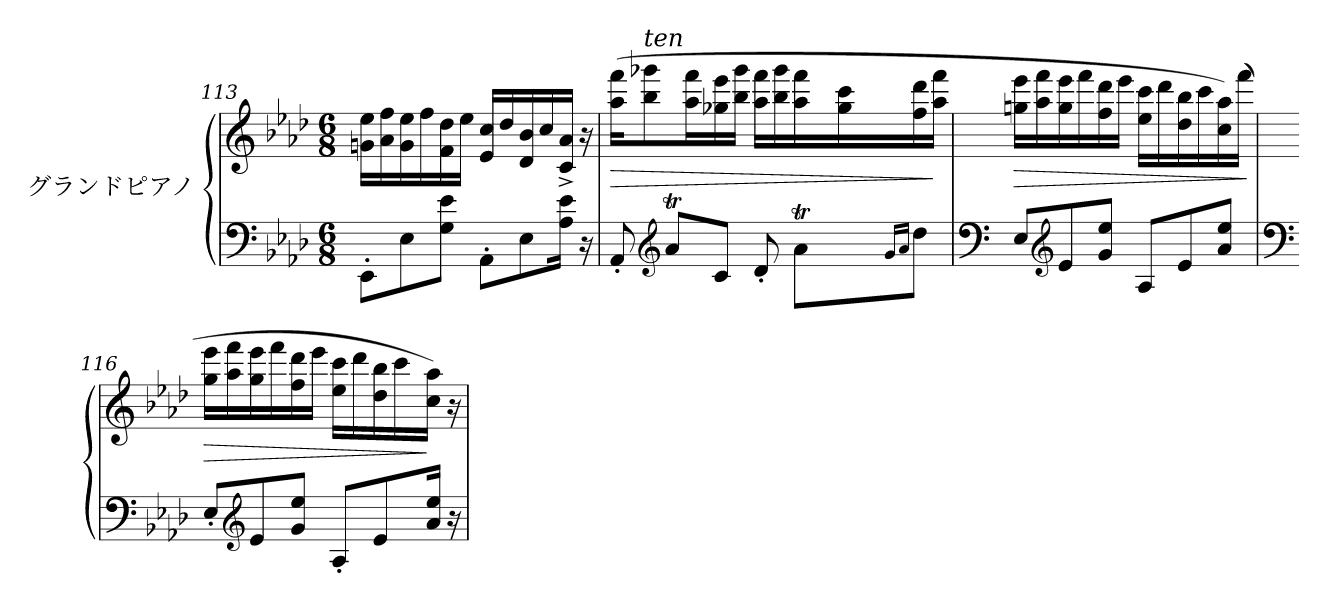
**kern	**kern	**dynam
*part1	*part1	*part1
*staff2	*staff1	*staff1/2
*I"グランドピアノ	*	*
!!LO:LB:g=z
*clefF4	*clefG2	*
*k[b-e-a-d-]	*k[b-e-a-d-]	*
*M6/8	*M6/8	*
=113	=113	=113
8EE-'\L	16gn\ 16ee-\LL	.
.	16a-\ 16ff\	.
8E-\	16g\ 16ee-\	.
.	16ff\	.
8G\ 8e-\J	16f\ 16dd-\	.
.	16ee-\JJ	.
8AA-'\L	16e-/ 16cc/LL	.
.	16dd-/	.
8E-\	16d-/ 16b-/	.
.	16cc/	.
16A-\ 16e-\Jk	16c/^ 16a-/^JJ	.
16r	16r	.
=114	=114	=114
*^	*	*
!	!	!	!LO:HP:b
8AA-'/	4.rEEEEyy	(>16aa-\ 16fff\KL	>
!	!	!LO:TX:a:i:t=ten	!
.	.	8bb-\ 8ggg-X\	.
*clefG2	*	*	*
8a-T/L	.	.	.
.	.	16aa-\ 16fff\L	.
8c/J	.	16gg-X\ 16eee-\	.
.	.	16bb-\ 16ggg-\JJ	.
8d-'/	8rAyy	16aa-\ 16fff\LL	.
.	.	16bb-\ 16ggg-\	.
*	*Xtuplet	*	*
8a-T\L	40a-!LLLyy	16aa-\ 16fff\	.
.	40b-!yy	.	.
.	40a-!yy	.	.
.	.	16gg-\ 16ccc\	.
.	40g!yy	.	.
.	40a-!JJJyy	.	.
16qg/LL	.	.	.
16qa-/JJ	.	.	.
8dd-\J	8rAyy	16ff\ 16ddd-\	.
.	.	16aa-\ 16fff\JJ	]
*v	*v	*	*
=115	=115	=115
*clefF4	*	*
!	!	!LO:HP:b
8E-/L	16ggn\ 16eee-\LL	>
.	16aa-\ 16fff\	.
*clefG2	*	*
8e-/	16gg\ 16eee-\	.
.	16fff\	.
8g/ 8ee-/J	16ff\ 16ddd-\	.
.	16eee-\JJ	.
8A-/L	16ee-\ 16ccc\LL	.
.	16ddd-\	.
8e-/	16dd-\ 16bb-\	.
.	16ccc\	.
8a-/ 8ee-/J	16cc\ 16aa-\)	.
.	(>16fff\JJ	.
.	.	]
!!LO:LB:g=z
=116	=116	=116
*clefF4	*	*
*^	*	*
!	!	!	!LO:HP:b
*	*	*^	*
8E-'/L	4.ryy	16gg\ 16eee-\LL	4.ryy	>
.	.	16aa-\ 16fff\	.	.
*clefG2	*	*	*	*
8e-/	.	16gg\ 16eee-\	.	.
.	.	16fff\	.	.
8g/ 8ee-/J	.	16ff\ 16ddd-\	.	.
.	.	16eee-\JJ	.	.
8A-'/L	4ryy	16ee-\ 16ccc\LL	4ryy	.
.	.	16ddd-\	.	.
8e-/	.	16dd-\ 16bb-\	.	.
.	.	16ccc\	.	.
16a-/ 16ee-/Jk	16a-^yy	16cc\ 16aa-\JJ)	16aa-^yy	]
16r	16rffyy	16r	16ryy	.
*v	*v	*	*	*
*	*v	*v	*
=	=	=
*-	*-	*-
